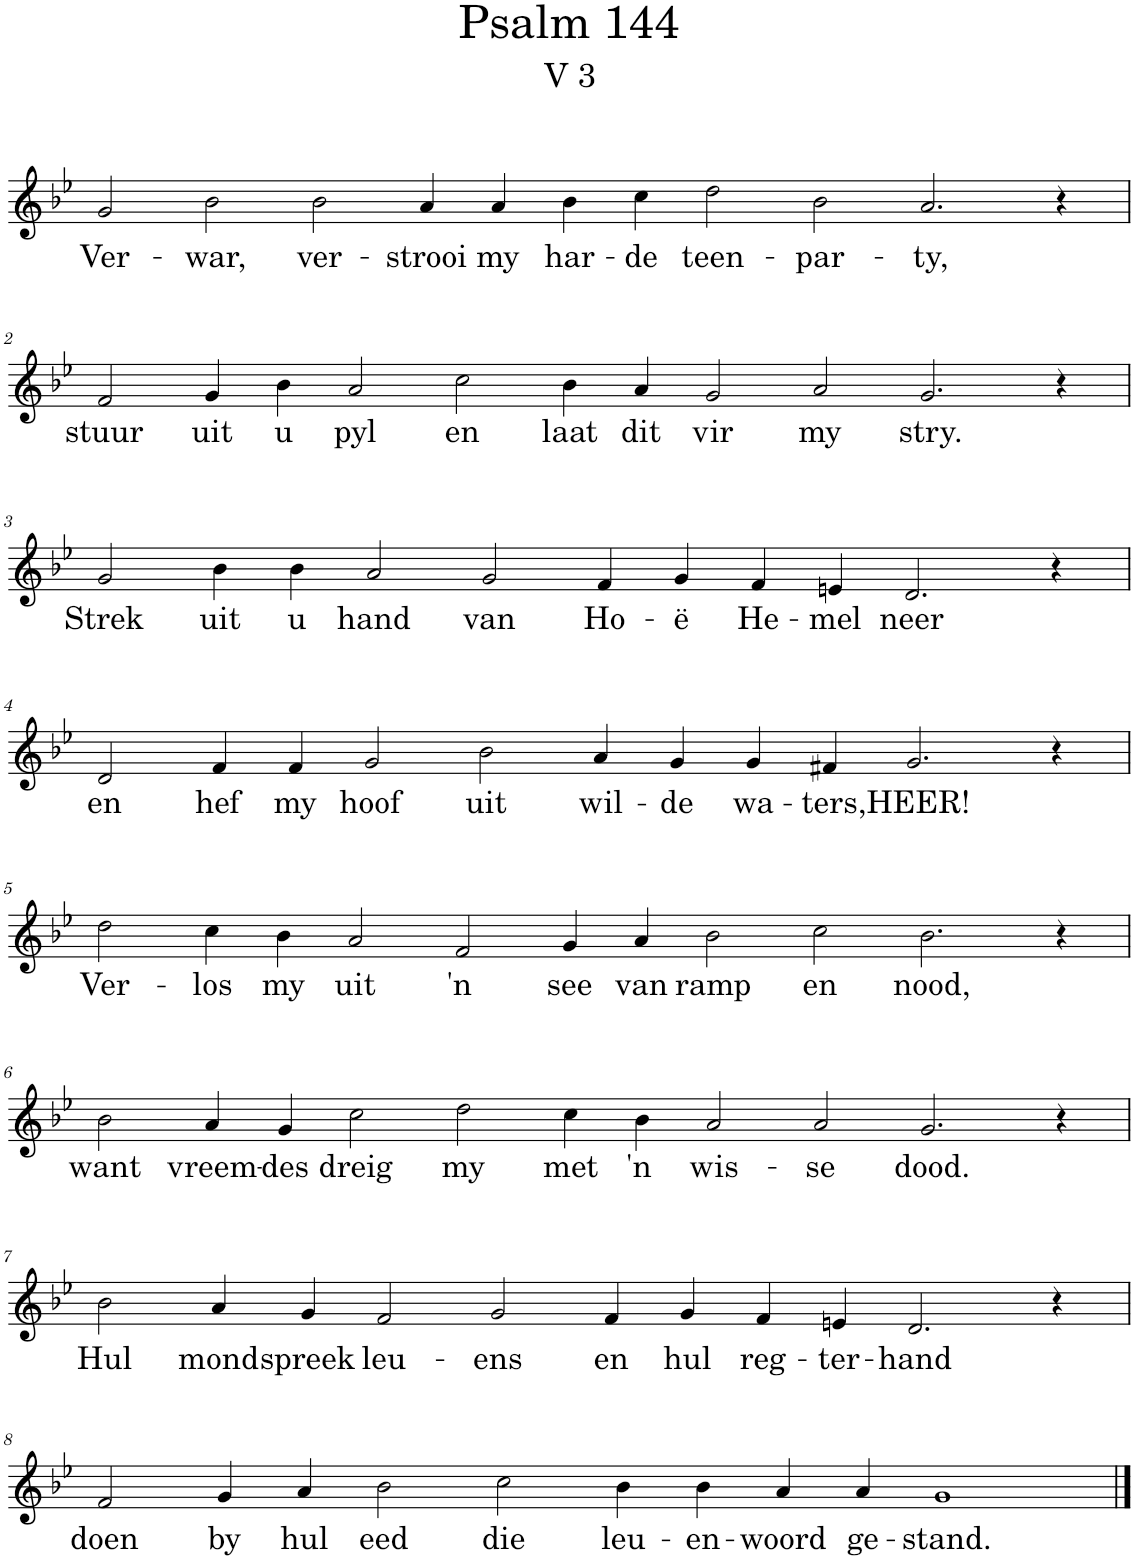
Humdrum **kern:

**kern	**text
*part1	*part1
*staff1	*staff1
*I"Pipe Organ	*
*I'Org.	*
*clefG2	*
*k[b-e-]	*
*M18/4	*
=1	=1
!	!LO:LY:b
2g/	Ver-
!	!LO:LY:b
2b-\	-war,
!	!LO:LY:b
2b-\	ver-
!	!LO:LY:b
4a/	-strooi
!	!LO:LY:b
4a/	my
!	!LO:LY:b
4b-\	har-
!	!LO:LY:b
4cc\	-de
!	!LO:LY:b
2dd\	teen-
!	!LO:LY:b
2b-\	-par-
!	!LO:LY:b
2.a/	-ty,
4r	.
!!LO:LB:g=z
=2	=2
!	!LO:LY:b
2f/	stuur
!	!LO:LY:b
4g/	uit
!	!LO:LY:b
4b-\	u
!	!LO:LY:b
2a/	pyl
!	!LO:LY:b
2cc\	en
!	!LO:LY:b
4b-\	laat
!	!LO:LY:b
4a/	dit
!	!LO:LY:b
2g/	vir
!	!LO:LY:b
2a/	my
!	!LO:LY:b
2.g/	stry.
4r	.
!!LO:LB:g=z
=3	=3
*M16/4	*
!	!LO:LY:b
2g/	Strek
!	!LO:LY:b
4b-\	uit
!	!LO:LY:b
4b-\	u
!	!LO:LY:b
2a/	hand
!	!LO:LY:b
2g/	van
!	!LO:LY:b
4f/	Ho-
!	!LO:LY:b
4g/	-ë
!	!LO:LY:b
4f/	He-
!	!LO:LY:b
4en/	-mel
!	!LO:LY:b
2.d/	neer
4r	.
!!LO:LB:g=z
=4	=4
!	!LO:LY:b
2d/	en
!	!LO:LY:b
4f/	hef
!	!LO:LY:b
4f/	my
!	!LO:LY:b
2g/	hoof
!	!LO:LY:b
2b-\	uit
!	!LO:LY:b
4a/	wil-
!	!LO:LY:b
4g/	-de
!	!LO:LY:b
4g/	wa-
!	!LO:LY:b
4f#X/	-ters,
!	!LO:LY:b
2.g/	HEER!
4r	.
!!LO:LB:g=z
=5	=5
*M18/4	*
!	!LO:LY:b
2dd\	Ver-
!	!LO:LY:b
4cc\	-los
!	!LO:LY:b
4b-\	my
!	!LO:LY:b
2a/	uit
!	!LO:LY:b
2f/	'n
!	!LO:LY:b
4g/	see
!	!LO:LY:b
4a/	van
!	!LO:LY:b
2b-\	ramp
!	!LO:LY:b
2cc\	en
!	!LO:LY:b
2.b-\	nood,
4r	.
!!LO:LB:g=z
=6	=6
!	!LO:LY:b
2b-\	want
!	!LO:LY:b
4a/	vreem-
!	!LO:LY:b
4g/	-des
!	!LO:LY:b
2cc\	dreig
!	!LO:LY:b
2dd\	my
!	!LO:LY:b
4cc\	met
!	!LO:LY:b
4b-\	'n
!	!LO:LY:b
2a/	wis-
!	!LO:LY:b
2a/	-se
!	!LO:LY:b
2.g/	dood.
4r	.
!!LO:LB:g=z
=7	=7
*M16/4	*
!	!LO:LY:b
2b-\	Hul
!	!LO:LY:b
4a/	mond
!	!LO:LY:b
4g/	spreek
!	!LO:LY:b
2f/	leu-
!	!LO:LY:b
2g/	-ens
!	!LO:LY:b
4f/	en
!	!LO:LY:b
4g/	hul
!	!LO:LY:b
4f/	reg-
!	!LO:LY:b
4en/	-ter-
!	!LO:LY:b
2.d/	-hand
4r	.
!!LO:LB:g=z
=8	=8
!	!LO:LY:b
2f/	doen
!	!LO:LY:b
4g/	by
!	!LO:LY:b
4a/	hul
!	!LO:LY:b
2b-\	eed
!	!LO:LY:b
2cc\	die
!	!LO:LY:b
4b-\	leu-
!	!LO:LY:b
4b-\	-en-
!	!LO:LY:b
4a/	-woord
!	!LO:LY:b
4a/	ge-
!	!LO:LY:b
1g	-stand.
==	==
*-	*-
